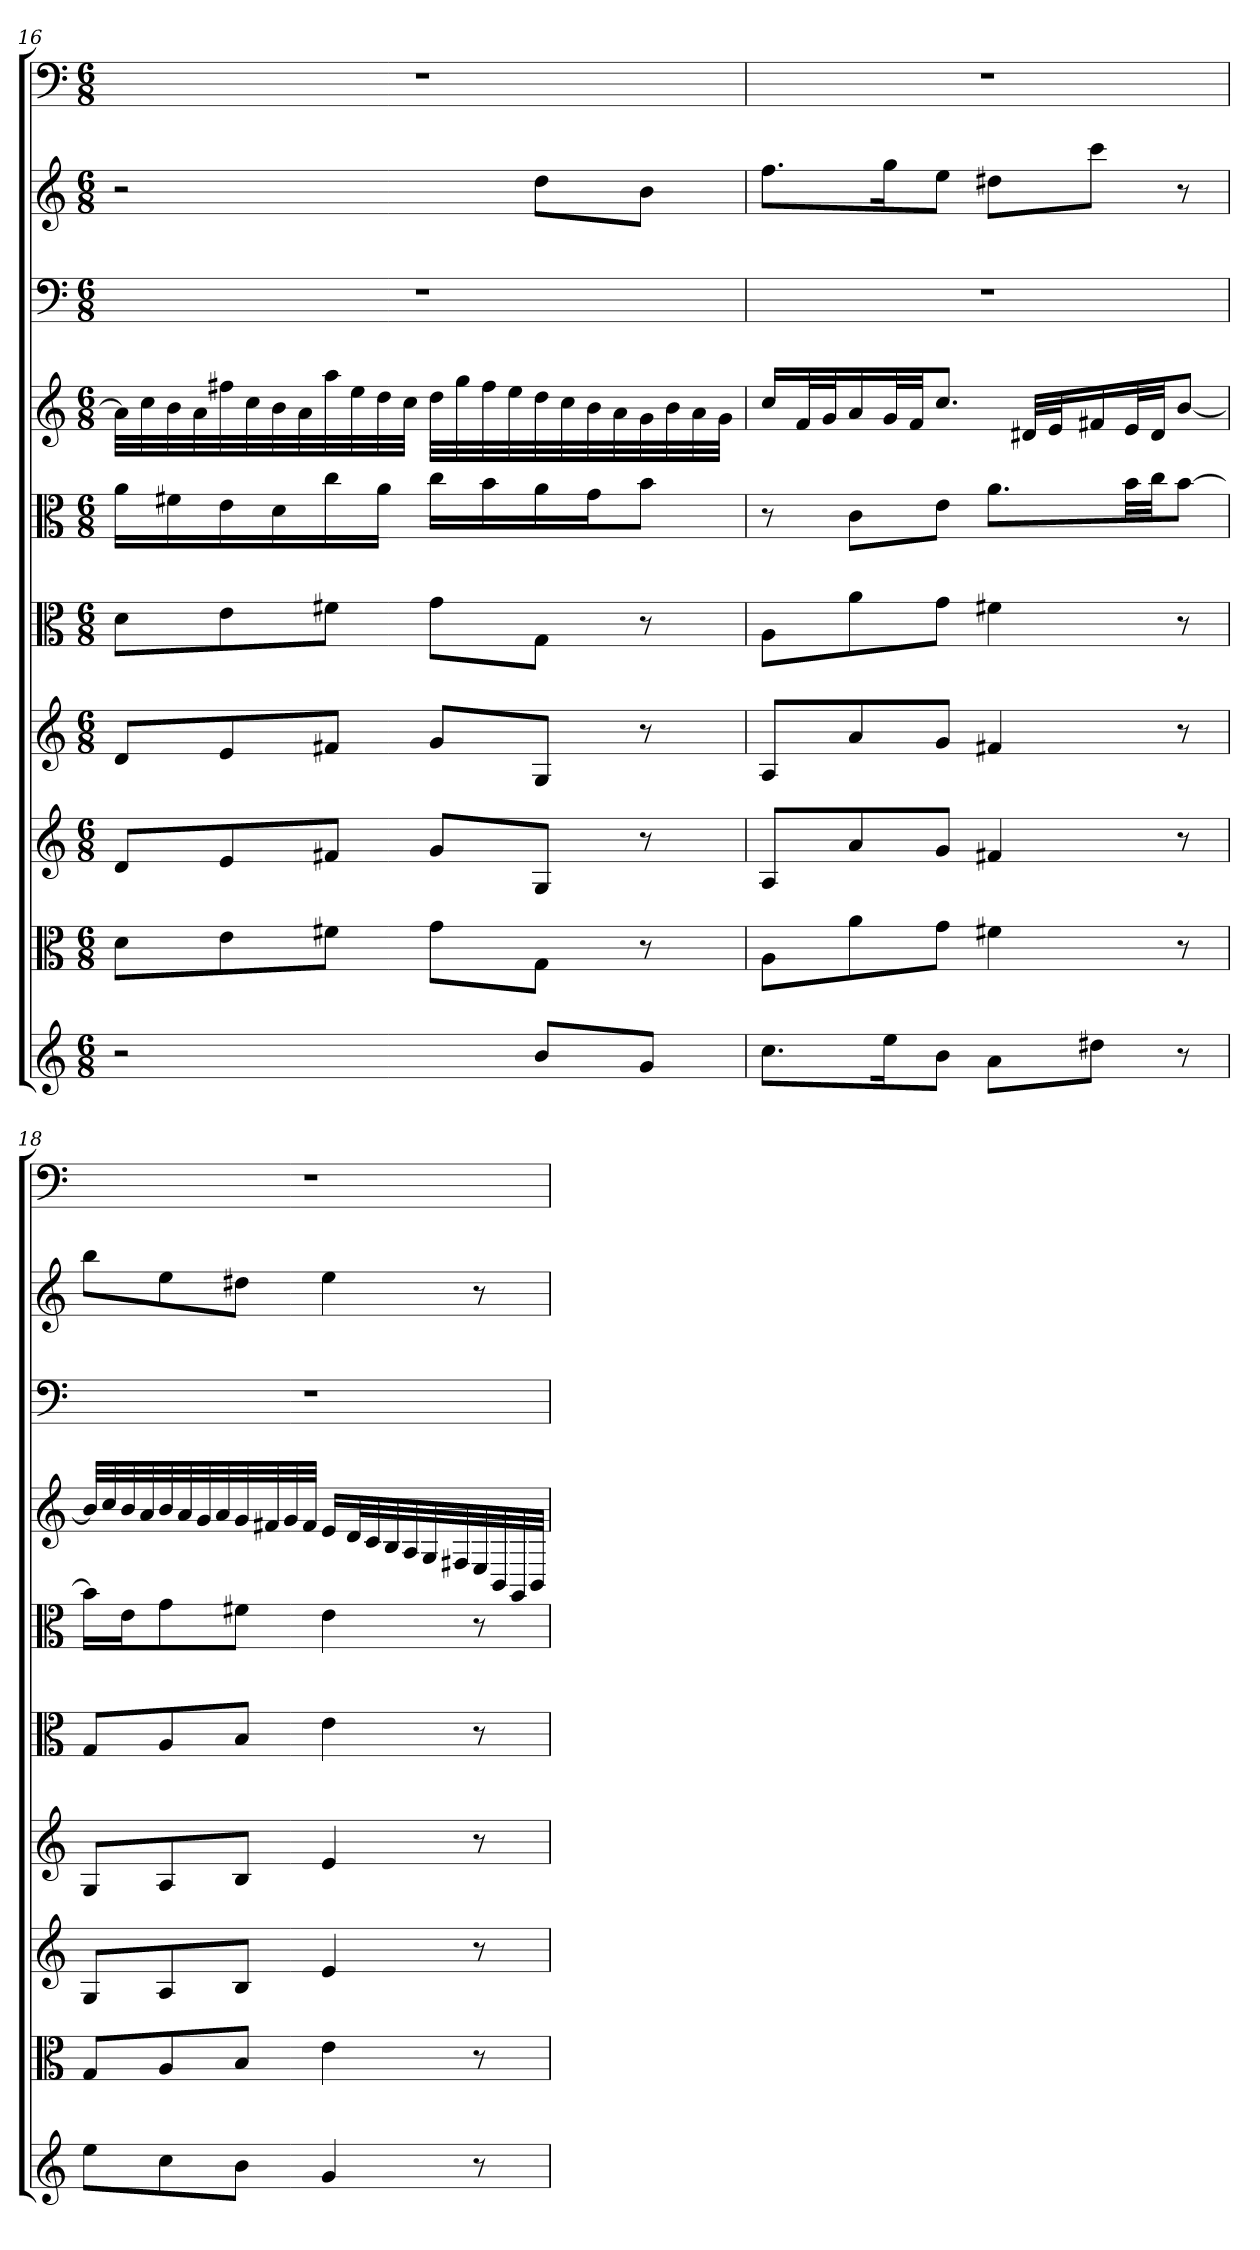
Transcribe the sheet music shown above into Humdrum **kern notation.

**kern	**kern	**kern	**kern	**kern	**kern	**kern	**kern	**kern	**kern
*part10	*part9	*part8	*part7	*part6	*part5	*part4	*part3	*part2	*part1
*staff10	*staff9	*staff8	*staff7	*staff6	*staff5	*staff4	*staff3	*staff2	*staff1
*	*clefC3	*	*	*clefC3	*clefC3	*	*clefF4	*	*clefF4
*k[]	*k[]	*k[]	*k[]	*k[]	*k[]	*k[]	*k[]	*k[]	*k[]
*a:	*a:	*a:	*a:	*a:	*a:	*a:	*a:	*a:	*a:
*M6/8	*M6/8	*M6/8	*M6/8	*M6/8	*M6/8	*M6/8	*M6/8	*M6/8	*M6/8
=16	=16	=16	=16	=16	=16	=16	=16	=16	=16
2r	8d\L	8dL	8dL	8d\L	16a\LL	32aLLL]	2.r	2r	2.r
.	.	.	.	.	.	32cc	.	.	.
.	.	.	.	.	16f#X\	32b	.	.	.
.	.	.	.	.	.	32a	.	.	.
.	8e\	8e	8e	8e\	16e\	32ff#X	.	.	.
.	.	.	.	.	.	32cc	.	.	.
.	.	.	.	.	16d\	32b	.	.	.
.	.	.	.	.	.	32a	.	.	.
.	8f#X\J	8f#XJ	8f#XJ	8f#X\J	16cc\	32aa	.	.	.
.	.	.	.	.	.	32ee	.	.	.
.	.	.	.	.	16a\JJ	32dd	.	.	.
.	.	.	.	.	.	32ccJJJ	.	.	.
.	8g\L	8gL	8gL	8g\L	16cc\LL	32ddLLL	.	.	.
.	.	.	.	.	.	32gg	.	.	.
.	.	.	.	.	16b\	32ff#	.	.	.
.	.	.	.	.	.	32ee	.	.	.
8bL	8G\J	8GJ	8GJ	8G\J	16a\	32dd	.	8ddL	.
.	.	.	.	.	.	32cc	.	.	.
.	.	.	.	.	16g\J	32b	.	.	.
.	.	.	.	.	.	32a	.	.	.
8gJ	8r	8r	8r	8r	8b\J	32g	.	8bJ	.
.	.	.	.	.	.	32b	.	.	.
.	.	.	.	.	.	32a	.	.	.
.	.	.	.	.	.	32gJJJ	.	.	.
=17	=17	=17	=17	=17	=17	=17	=17	=17	=17
8.ccL	8A\L	8AL	8AL	8A\L	8r	16ccLL	2.r	8.ffL	2.r
.	.	.	.	.	.	32fL	.	.	.
.	.	.	.	.	.	32gJ	.	.	.
.	8a\	8a	8a	8a\	8c\L	16a	.	.	.
16eeK	.	.	.	.	.	32gL	.	16ggK	.
.	.	.	.	.	.	32fJJ	.	.	.
8bJ	8g\J	8gJ	8gJ	8g\J	8e\J	8.ccJ	.	8eeJ	.
8aL	4f#X	4f#X	4f#X	4f#X	8.a\L	.	.	8dd#XL	.
.	.	.	.	.	.	32d#XLLL	.	.	.
.	.	.	.	.	.	32eJ	.	.	.
8dd#XJ	.	.	.	.	.	16f#X	.	8cccJ	.
.	.	.	.	.	32b\LL	32eL	.	.	.
.	.	.	.	.	32cc\JJ	32d#JJ	.	.	.
8r	8r	8r	8r	8r	[8b\J	[8bJ	.	8r	.
=18	=18	=18	=18	=18	=18	=18	=18	=18	=18
8eeL	8G/L	8GL	8GL	8G/L	16b\LL]	32bLLL]	2.r	8bbL	2.r
.	.	.	.	.	.	32cc	.	.	.
.	.	.	.	.	16e\J	32b	.	.	.
.	.	.	.	.	.	32a	.	.	.
8cc	8A/	8A	8A	8A/	8g\	32b	.	8ee	.
.	.	.	.	.	.	32a	.	.	.
.	.	.	.	.	.	32g	.	.	.
.	.	.	.	.	.	32a	.	.	.
8bJ	8B/J	8BJ	8BJ	8B/J	8f#X\J	32g	.	8dd#XJ	.
.	.	.	.	.	.	32f#X	.	.	.
.	.	.	.	.	.	32g	.	.	.
.	.	.	.	.	.	32f#JJJ	.	.	.
4g	4e	4e	4e	4e	4e	16eLL	.	4ee	.
.	.	.	.	.	.	32dL	.	.	.
.	.	.	.	.	.	32c	.	.	.
.	.	.	.	.	.	32B	.	.	.
.	.	.	.	.	.	32A	.	.	.
.	.	.	.	.	.	32G	.	.	.
.	.	.	.	.	.	32F#X	.	.	.
8r	8r	8r	8r	8r	8r	32E	.	8r	.
.	.	.	.	.	.	32BB	.	.	.
.	.	.	.	.	.	32GG	.	.	.
.	.	.	.	.	.	32BBJJJ	.	.	.
=	=	=	=	=	=	=	=	=	=
*-	*-	*-	*-	*-	*-	*-	*-	*-	*-
